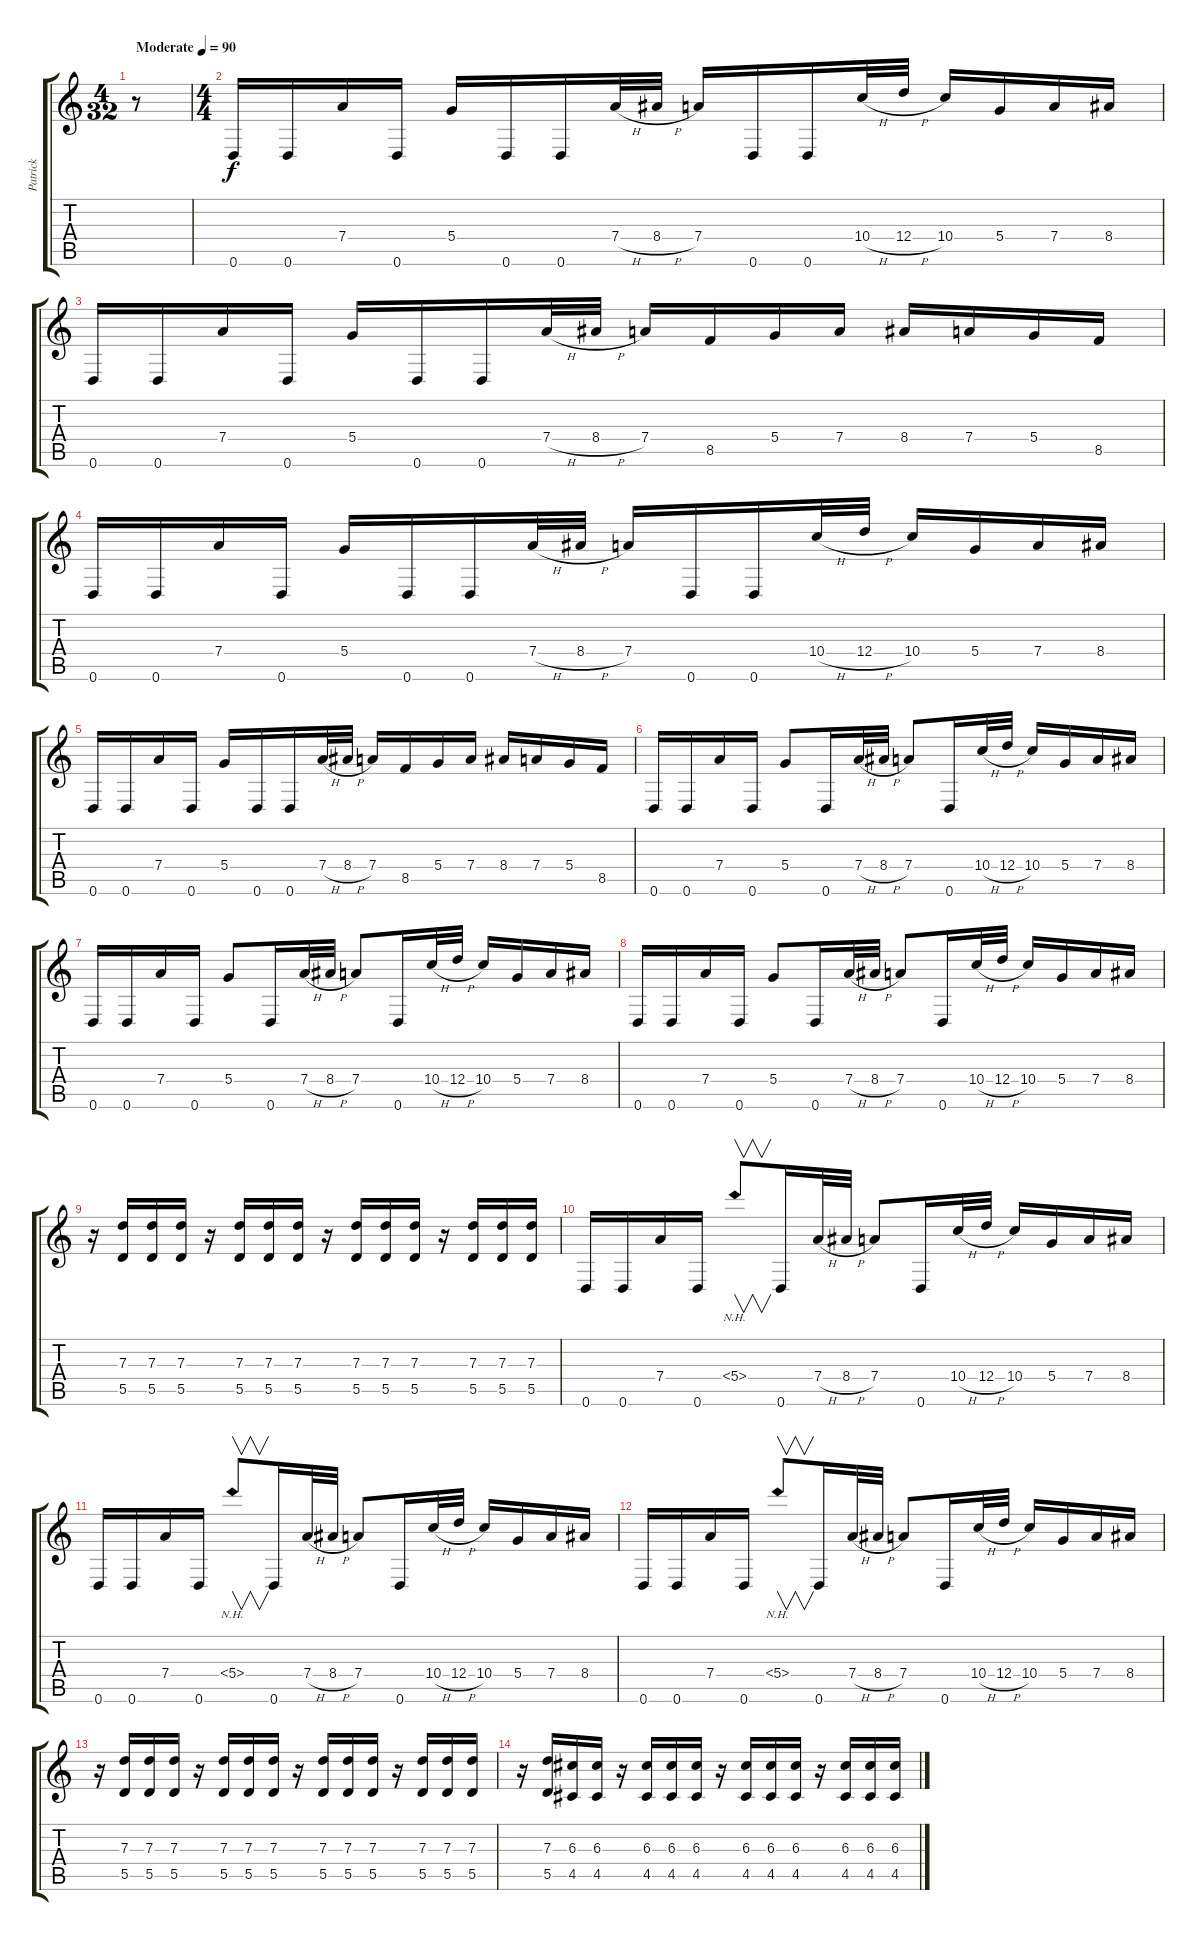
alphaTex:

\track ("Patrick" "Patrick") {instrument overdrivenguitar}
\staff {score tabs}
\tuning (E4 B3 G3 D3 A2 D2) {hide}
\ts (4 32)
\tempo (90 "Moderate")
\clef g2
\ks c
r.8{dy f instrument overdrivenguitar} |
\ts (4 4)
0.6.16 0.6.16 7.4.16 0.6.16 5.4.16 0.6.16 0.6.16 7.4{h}.32 8.4{h}.32 7.4.16 0.6.16 0.6.16 10.4{h}.32 12.4{h}.32 10.4.16 5.4.16 7.4.16 8.4.16 |
0.6.16 0.6.16 7.4.16 0.6.16 5.4.16 0.6.16 0.6.16 7.4{h}.32 8.4{h}.32 7.4.16 8.5.16 5.4.16 7.4.16 8.4.16 7.4.16 5.4.16 8.5.16 |
0.6.16 0.6.16 7.4.16 0.6.16 5.4.16 0.6.16 0.6.16 7.4{h}.32 8.4{h}.32 7.4.16 0.6.16 0.6.16 10.4{h}.32 12.4{h}.32 10.4.16 5.4.16 7.4.16 8.4.16 |
0.6.16 0.6.16 7.4.16 0.6.16 5.4.16 0.6.16 0.6.16 7.4{h}.32 8.4{h}.32 7.4.16 8.5.16 5.4.16 7.4.16 8.4.16 7.4.16 5.4.16 8.5.16 |
0.6.16 0.6.16 7.4.16 0.6.16 5.4.8 0.6.16 7.4{h}.32 8.4{h}.32 7.4.8 0.6.16 10.4{h}.32 12.4{h}.32 10.4.16 5.4.16 7.4.16 8.4.16 |
0.6.16 0.6.16 7.4.16 0.6.16 5.4.8 0.6.16 7.4{h}.32 8.4{h}.32 7.4.8 0.6.16 10.4{h}.32 12.4{h}.32 10.4.16 5.4.16 7.4.16 8.4.16 |
0.6.16 0.6.16 7.4.16 0.6.16 5.4.8 0.6.16 7.4{h}.32 8.4{h}.32 7.4.8 0.6.16 10.4{h}.32 12.4{h}.32 10.4.16 5.4.16 7.4.16 8.4.16 |
r.16 (7.3 5.5).16 (7.3 5.5).16 (7.3 5.5).16 r.16 (7.3 5.5).16 (7.3 5.5).16 (7.3 5.5).16 r.16 (7.3 5.5).16 (7.3 5.5).16 (7.3 5.5).16 r.16 (7.3 5.5).16 (7.3 5.5).16 (7.3 5.5).16 |
0.6.16 0.6.16 7.4.16 0.6.16 5.4{nh}.8{v} 0.6.16 7.4{h}.32 8.4{h}.32 7.4.8 0.6.16 10.4{h}.32 12.4{h}.32 10.4.16 5.4.16 7.4.16 8.4.16 |
0.6.16 0.6.16 7.4.16 0.6.16 5.4{nh}.8{v} 0.6.16 7.4{h}.32 8.4{h}.32 7.4.8 0.6.16 10.4{h}.32 12.4{h}.32 10.4.16 5.4.16 7.4.16 8.4.16 |
0.6.16 0.6.16 7.4.16 0.6.16 5.4{nh}.8{v} 0.6.16 7.4{h}.32 8.4{h}.32 7.4.8 0.6.16 10.4{h}.32 12.4{h}.32 10.4.16 5.4.16 7.4.16 8.4.16 |
r.16 (7.3 5.5).16 (7.3 5.5).16 (7.3 5.5).16 r.16 (7.3 5.5).16 (7.3 5.5).16 (7.3 5.5).16 r.16 (7.3 5.5).16 (7.3 5.5).16 (7.3 5.5).16 r.16 (7.3 5.5).16 (7.3 5.5).16 (7.3 5.5).16 |
r.16 (7.3 5.5).16 (6.3 4.5).16 (6.3 4.5).16 r.16 (6.3 4.5).16 (6.3 4.5).16 (6.3 4.5).16 r.16 (6.3 4.5).16 (6.3 4.5).16 (6.3 4.5).16 r.16 (6.3 4.5).16 (6.3 4.5).16 (6.3 4.5).16
